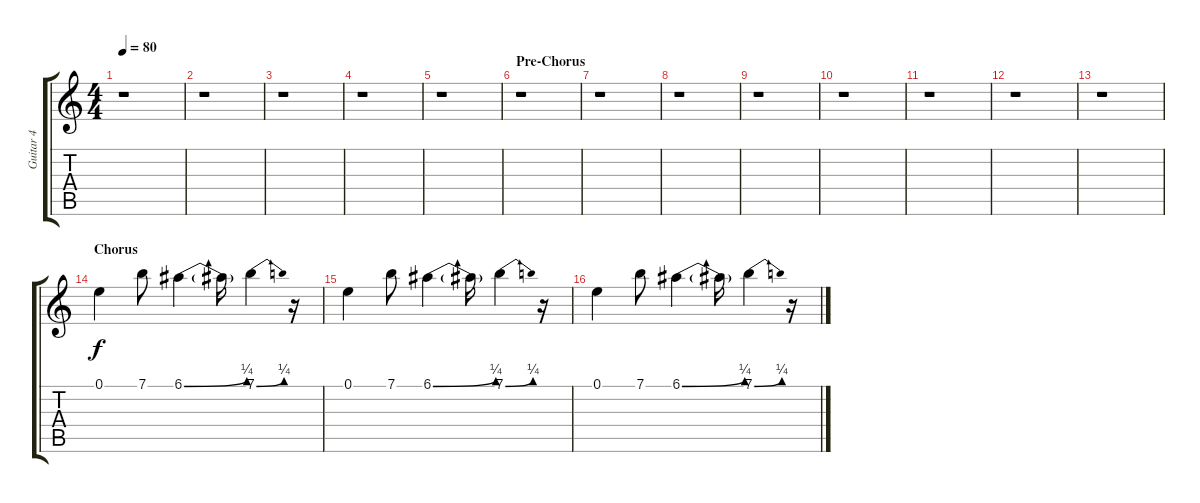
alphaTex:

\track ("Guitar 4" "Guitar 4") {instrument distortionguitar}
\staff {score tabs}
\tuning (E4 B3 G3 D3 A2 E2) {hide}
\ts (4 4)
\tempo 80
\clef g2
\ks c
r.1{dy f} |
r.1 |
r.1 |
r.1 |
r.1 |
\section ("" "Pre-Chorus")
r.1 |
r.1 |
r.1 |
r.1 |
r.1 |
r.1 |
r.1 |
r.1 |
\section ("" "Chorus")
0.1.4 7.1.8 6.1{be (bend 0 0 60 1)}.4 6.1{t}.16 7.1{be (bend 0 0 60 1)}.4 r.16 |
0.1.4 7.1.8 6.1{be (bend 0 0 60 1)}.4 6.1{t}.16 7.1{be (bend 0 0 60 1)}.4 r.16 |
0.1.4 7.1.8 6.1{be (bend 0 0 60 1)}.4 6.1{t}.16 7.1{be (bend 0 0 60 1)}.4 r.16
